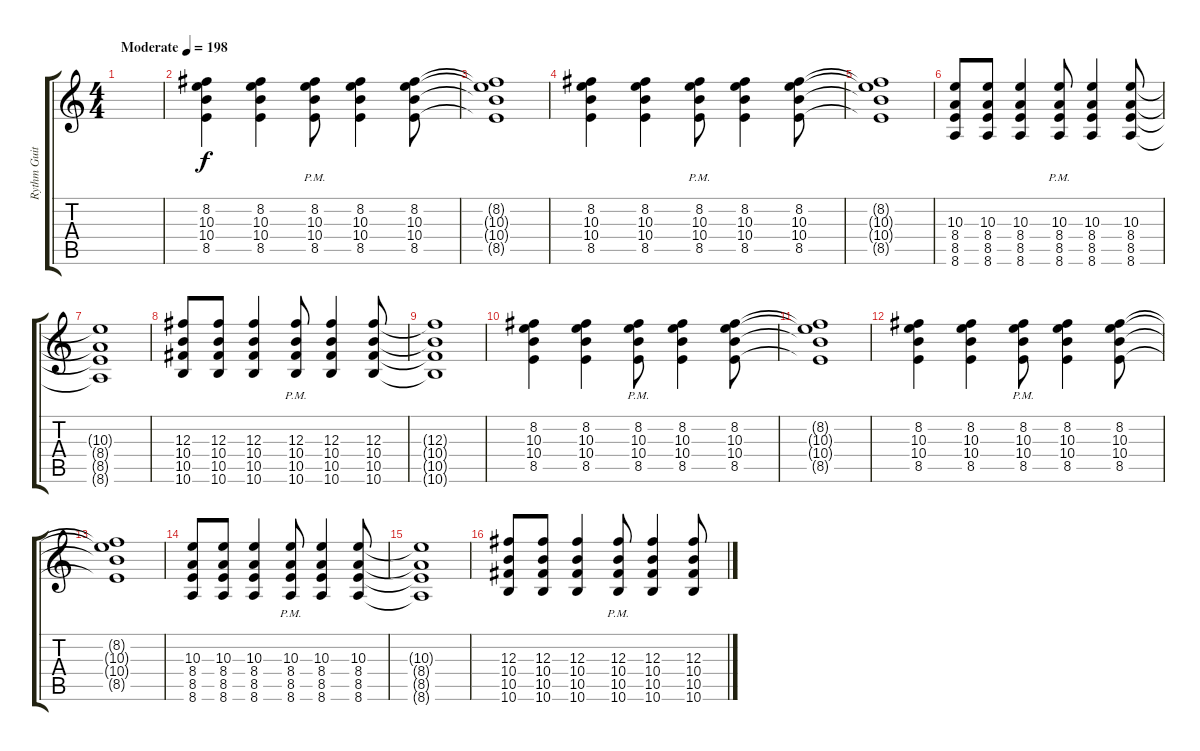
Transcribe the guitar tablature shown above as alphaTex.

\track ("Rythm Guitar" "Rythm Guit") {instrument distortionguitar}
\staff {score tabs}
\tuning (Eb4 Bb3 Gb3 Db3 Ab2 Db2) {hide}
\ts (4 4)
\tempo (198 "Moderate")
\clef g2
\ks c
|
(8.2 10.3 10.4 8.5).4 (8.2 10.3 10.4 8.5).4 (8.2{pm} 10.3{pm} 10.4{pm} 8.5{pm}).8 (8.2 10.3 10.4 8.5).4 (8.2 10.3 10.4 8.5).8 |
(8.2{t} 10.3{t} 10.4{t} 8.5{t}).1 |
(8.2 10.3 10.4 8.5).4 (8.2 10.3 10.4 8.5).4 (8.2{pm} 10.3{pm} 10.4{pm} 8.5{pm}).8 (8.2 10.3 10.4 8.5).4 (8.2 10.3 10.4 8.5).8 |
(8.2{t} 10.3{t} 10.4{t} 8.5{t}).1 |
(10.3 8.4 8.5 8.6).8 (10.3 8.4 8.5 8.6).8 (10.3 8.4 8.5 8.6).4 (10.3{pm} 8.4{pm} 8.5{pm} 8.6{pm}).8 (10.3 8.4 8.5 8.6).4 (10.3 8.4 8.5 8.6).8 |
(10.3{t} 8.4{t} 8.5{t} 8.6{t}).1 |
(12.3 10.4 10.5 10.6).8 (12.3 10.4 10.5 10.6).8 (12.3 10.4 10.5 10.6).4 (12.3{pm} 10.4{pm} 10.5{pm} 10.6{pm}).8 (12.3 10.4 10.5 10.6).4 (12.3 10.4 10.5 10.6).8 |
(12.3{t} 10.4{t} 10.5{t} 10.6{t}).1 |
(8.2 10.3 10.4 8.5).4 (8.2 10.3 10.4 8.5).4 (8.2{pm} 10.3{pm} 10.4{pm} 8.5{pm}).8 (8.2 10.3 10.4 8.5).4 (8.2 10.3 10.4 8.5).8 |
(8.2{t} 10.3{t} 10.4{t} 8.5{t}).1 |
(8.2 10.3 10.4 8.5).4 (8.2 10.3 10.4 8.5).4 (8.2{pm} 10.3{pm} 10.4{pm} 8.5{pm}).8 (8.2 10.3 10.4 8.5).4 (8.2 10.3 10.4 8.5).8 |
(8.2{t} 10.3{t} 10.4{t} 8.5{t}).1 |
(10.3 8.4 8.5 8.6).8 (10.3 8.4 8.5 8.6).8 (10.3 8.4 8.5 8.6).4 (10.3{pm} 8.4{pm} 8.5{pm} 8.6{pm}).8 (10.3 8.4 8.5 8.6).4 (10.3 8.4 8.5 8.6).8 |
(10.3{t} 8.4{t} 8.5{t} 8.6{t}).1 |
(12.3 10.4 10.5 10.6).8 (12.3 10.4 10.5 10.6).8 (12.3 10.4 10.5 10.6).4 (12.3{pm} 10.4{pm} 10.5{pm} 10.6{pm}).8 (12.3 10.4 10.5 10.6).4 (12.3 10.4 10.5 10.6).8
